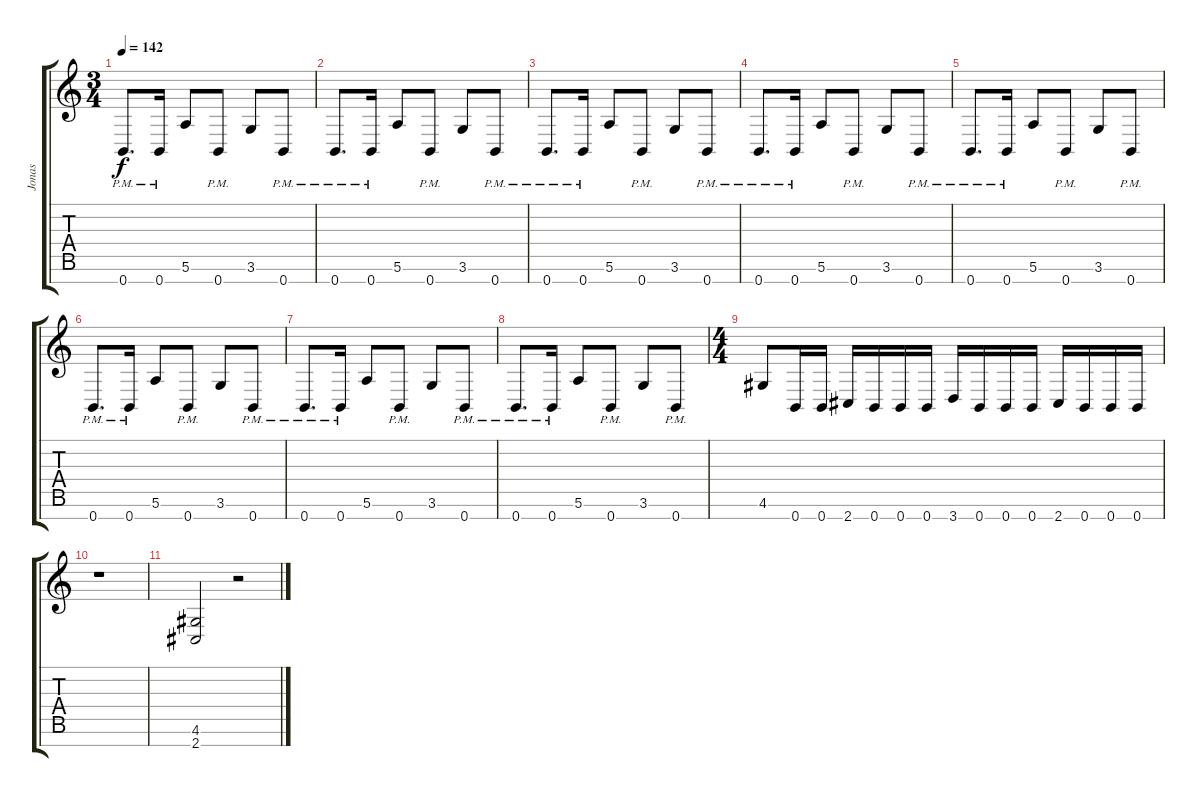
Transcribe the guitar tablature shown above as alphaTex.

\track ("Jonas" "Jonas") {instrument distortionguitar}
\staff {score tabs}
\tuning (E4 B3 G3 D3 A2 E2 B1) {hide}
\ts (3 4)
\tempo 142
\clef g2
\ks c
0.7{pm}.8{d dy f} 0.7{pm}.16 5.6.8 0.7{pm}.8 3.6.8 0.7{pm}.8 |
0.7{pm}.8{d} 0.7{pm}.16 5.6.8 0.7{pm}.8 3.6.8 0.7{pm}.8 |
0.7{pm}.8{d} 0.7{pm}.16 5.6.8 0.7{pm}.8 3.6.8 0.7{pm}.8 |
0.7{pm}.8{d} 0.7{pm}.16 5.6.8 0.7{pm}.8 3.6.8 0.7{pm}.8 |
0.7{pm}.8{d} 0.7{pm}.16 5.6.8 0.7{pm}.8 3.6.8 0.7{pm}.8 |
0.7{pm}.8{d} 0.7{pm}.16 5.6.8 0.7{pm}.8 3.6.8 0.7{pm}.8 |
0.7{pm}.8{d} 0.7{pm}.16 5.6.8 0.7{pm}.8 3.6.8 0.7{pm}.8 |
0.7{pm}.8{d} 0.7{pm}.16 5.6.8 0.7{pm}.8 3.6.8 0.7{pm}.8 |
\ts (4 4)
4.6.8 0.7.16 0.7.16 2.7.16 0.7.16 0.7.16 0.7.16 3.7.16 0.7.16 0.7.16 0.7.16 2.7.16 0.7.16 0.7.16 0.7.16 |
r.1 |
(4.6 2.7).2 r.2
